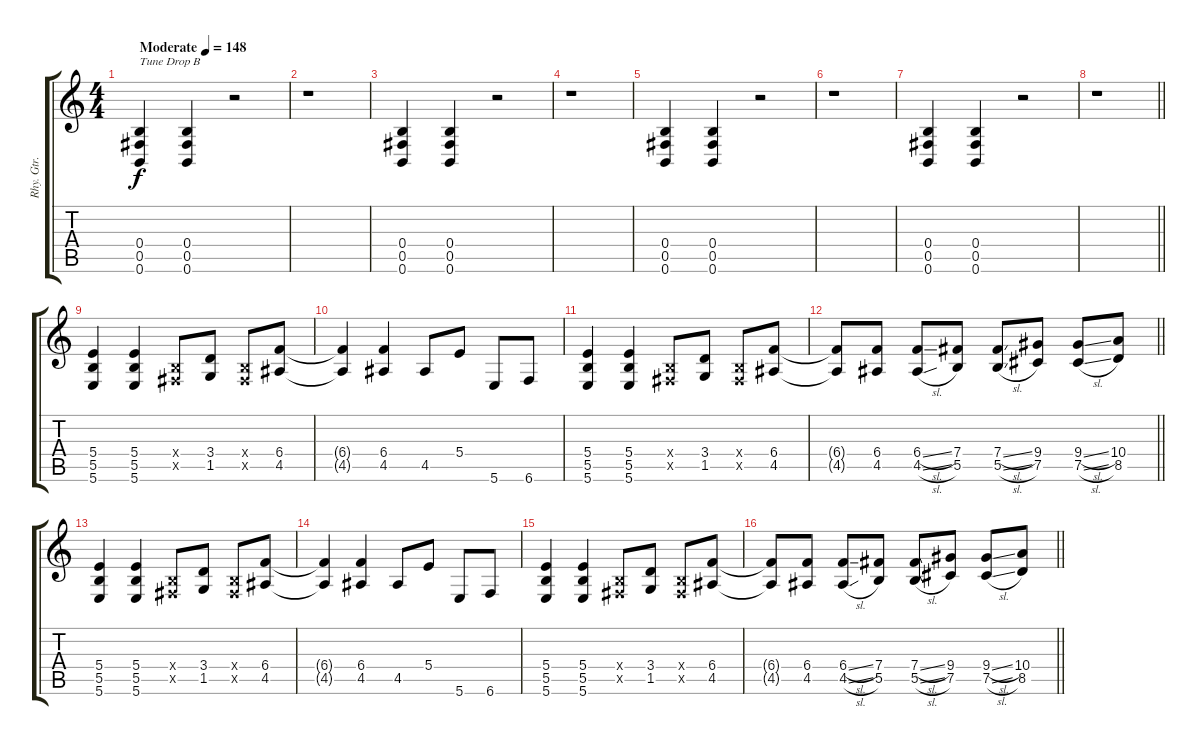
\track ("Rhy. Gtr. 1" "Rhy. Gtr. ") {instrument distortionguitar}
\staff {score tabs}
\tuning (Db4 Ab3 E3 B2 Gb2 B1) {hide}
\ts (4 4)
\tempo (148 "Moderate")
\clef g2
\ks c
(0.4 0.5 0.6).4{txt "Tune Drop B" dy f instrument distortionguitar} (0.4 0.5 0.6).4 r.2 |
r.1 |
(0.4 0.5 0.6).4 (0.4 0.5 0.6).4 r.2 |
r.1 |
(0.4 0.5 0.6).4 (0.4 0.5 0.6).4 r.2 |
r.1 |
(0.4 0.5 0.6).4 (0.4 0.5 0.6).4 r.2 |
\barLineRight lightlight
r.1 |
\section ("" "")
(5.4 5.5 5.6).4 (5.4 5.5 5.6).4 (0.4{x} 0.5{x}).8 (3.4 1.5).8 (0.4{x} 0.5{x}).8 (6.4 4.5).8 |
(6.4{t} 4.5{t}).4 (6.4 4.5).4 4.5.8 5.4.8 5.6.8 6.6.8 |
(5.4 5.5 5.6).4 (5.4 5.5 5.6).4 (0.4{x} 0.5{x}).8 (3.4 1.5).8 (0.4{x} 0.5{x}).8 (6.4 4.5).8 |
\barLineRight lightlight
(6.4{t} 4.5{t}).8 (6.4 4.5).8 (6.4{sl} 4.5{sl}).8 (7.4 5.5).8 (7.4{sl} 5.5{sl}).8 (9.4 7.5).8 (9.4{sl} 7.5{sl}).8 (10.4 8.5).8 |
(5.4 5.5 5.6).4 (5.4 5.5 5.6).4 (0.4{x} 0.5{x}).8 (3.4 1.5).8 (0.4{x} 0.5{x}).8 (6.4 4.5).8 |
(6.4{t} 4.5{t}).4 (6.4 4.5).4 4.5.8 5.4.8 5.6.8 6.6.8 |
(5.4 5.5 5.6).4 (5.4 5.5 5.6).4 (0.4{x} 0.5{x}).8 (3.4 1.5).8 (0.4{x} 0.5{x}).8 (6.4 4.5).8 |
\barLineRight lightlight
(6.4{t} 4.5{t}).8 (6.4 4.5).8 (6.4{sl} 4.5{sl}).8 (7.4 5.5).8 (7.4{sl} 5.5{sl}).8 (9.4 7.5).8 (9.4{sl} 7.5{sl}).8 (10.4 8.5).8
